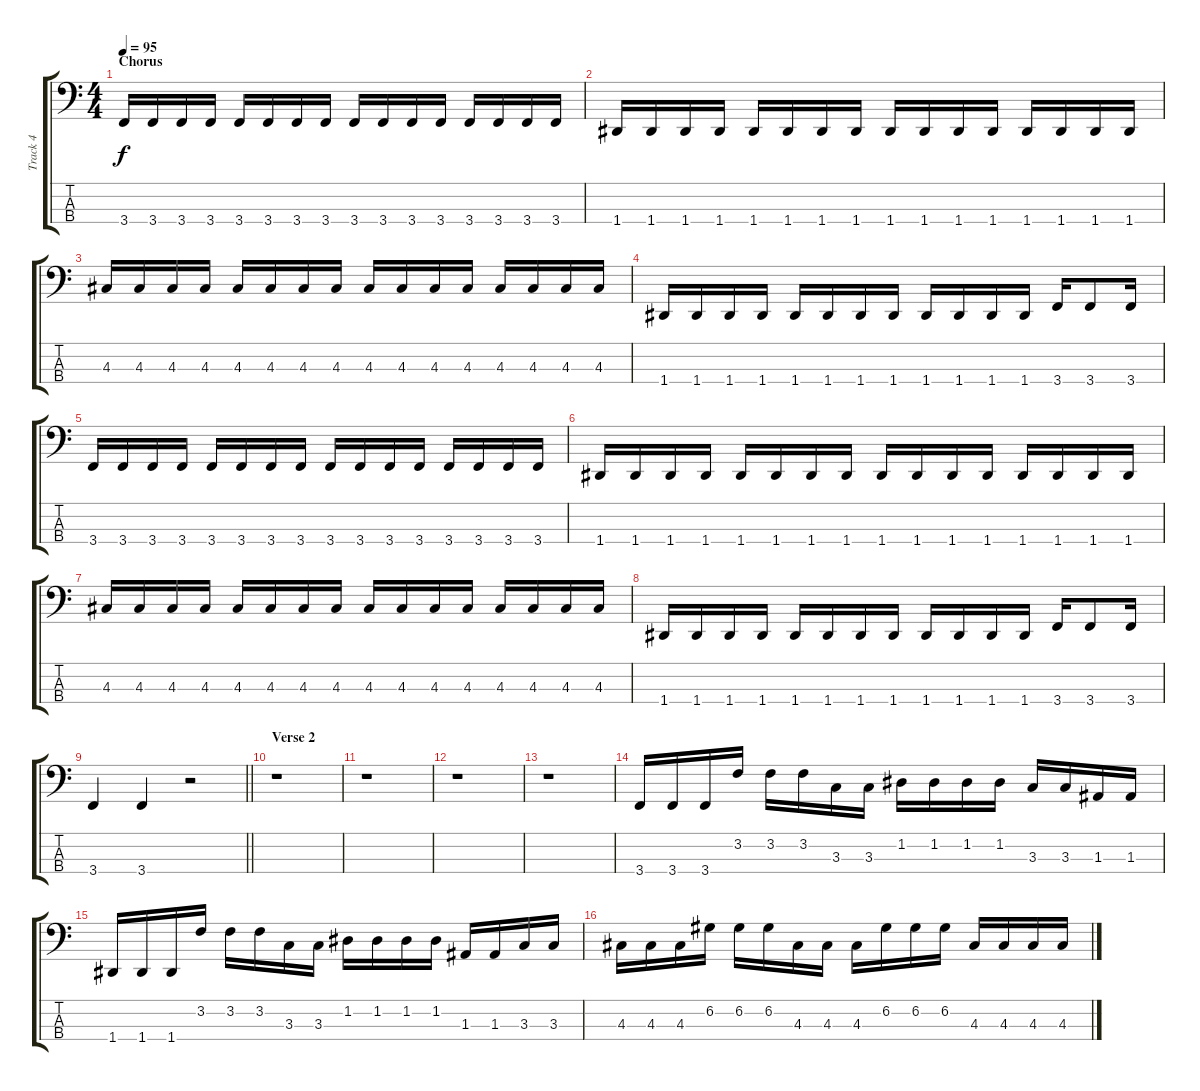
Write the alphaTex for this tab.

\track ("Track 4" "Track 4") {instrument electricbassfinger}
\staff {score tabs}
\tuning (G2 D2 A1 D1) {hide}
\ts (4 4)
\section ("" "Chorus")
\tempo 95
\clef f4
\ks c
3.4.16{dy f} 3.4.16 3.4.16 3.4.16 3.4.16 3.4.16 3.4.16 3.4.16 3.4.16 3.4.16 3.4.16 3.4.16 3.4.16 3.4.16 3.4.16 3.4.16 |
1.4.16 1.4.16 1.4.16 1.4.16 1.4.16 1.4.16 1.4.16 1.4.16 1.4.16 1.4.16 1.4.16 1.4.16 1.4.16 1.4.16 1.4.16 1.4.16 |
4.3.16 4.3.16 4.3.16 4.3.16 4.3.16 4.3.16 4.3.16 4.3.16 4.3.16 4.3.16 4.3.16 4.3.16 4.3.16 4.3.16 4.3.16 4.3.16 |
1.4.16 1.4.16 1.4.16 1.4.16 1.4.16 1.4.16 1.4.16 1.4.16 1.4.16 1.4.16 1.4.16 1.4.16 3.4.16 3.4.8 3.4.16 |
3.4.16 3.4.16 3.4.16 3.4.16 3.4.16 3.4.16 3.4.16 3.4.16 3.4.16 3.4.16 3.4.16 3.4.16 3.4.16 3.4.16 3.4.16 3.4.16 |
1.4.16 1.4.16 1.4.16 1.4.16 1.4.16 1.4.16 1.4.16 1.4.16 1.4.16 1.4.16 1.4.16 1.4.16 1.4.16 1.4.16 1.4.16 1.4.16 |
4.3.16 4.3.16 4.3.16 4.3.16 4.3.16 4.3.16 4.3.16 4.3.16 4.3.16 4.3.16 4.3.16 4.3.16 4.3.16 4.3.16 4.3.16 4.3.16 |
1.4.16 1.4.16 1.4.16 1.4.16 1.4.16 1.4.16 1.4.16 1.4.16 1.4.16 1.4.16 1.4.16 1.4.16 3.4.16 3.4.8 3.4.16 |
\barLineRight lightlight
3.4.4 3.4.4 r.2 |
\section ("" "Verse 2")
r.1 |
r.1 |
r.1 |
r.1 |
3.4.16 3.4.16 3.4.16 3.2.16 3.2.16 3.2.16 3.3.16 3.3.16 1.2.16 1.2.16 1.2.16 1.2.16 3.3.16 3.3.16 1.3.16 1.3.16 |
1.4.16 1.4.16 1.4.16 3.2.16 3.2.16 3.2.16 3.3.16 3.3.16 1.2.16 1.2.16 1.2.16 1.2.16 1.3.16 1.3.16 3.3.16 3.3.16 |
4.3.16 4.3.16 4.3.16 6.2.16 6.2.16 6.2.16 4.3.16 4.3.16 4.3.16 6.2.16 6.2.16 6.2.16 4.3.16 4.3.16 4.3.16 4.3.16
